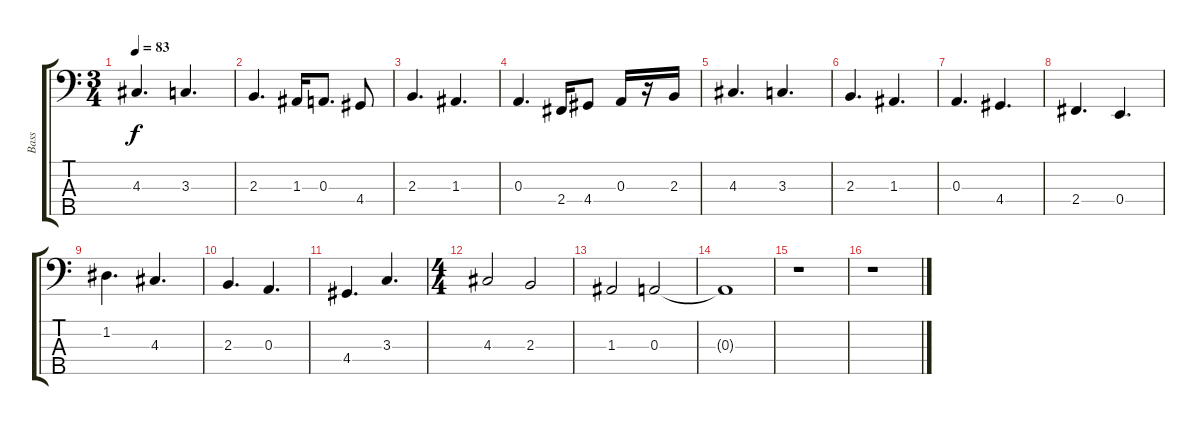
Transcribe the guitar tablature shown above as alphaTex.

\track ("Bass" "Bass") {instrument fretlessbass}
\staff {score tabs}
\tuning (G2 D2 A1 E1 B0) {hide}
\ts (3 4)
\tempo 83
\clef f4
\ks c
4.3.4{d dy f} 3.3.4{d} |
2.3.4{d} 1.3.16 0.3.8{d} 4.4.8 |
2.3.4{d} 1.3.4{d} |
0.3.4{d} 2.4.16 4.4.8 0.3.16 r.16 2.3.16 |
4.3.4{d} 3.3.4{d} |
2.3.4{d} 1.3.4{d} |
0.3.4{d} 4.4.4{d} |
2.4.4{d} 0.4.4{d} |
1.2.4{d} 4.3.4{d} |
2.3.4{d} 0.3.4{d} |
4.4.4{d} 3.3.4{d} |
\ts (4 4)
4.3.2 2.3.2 |
1.3.2 0.3.2 |
0.3{t}.1 |
r.1 |
r.1
